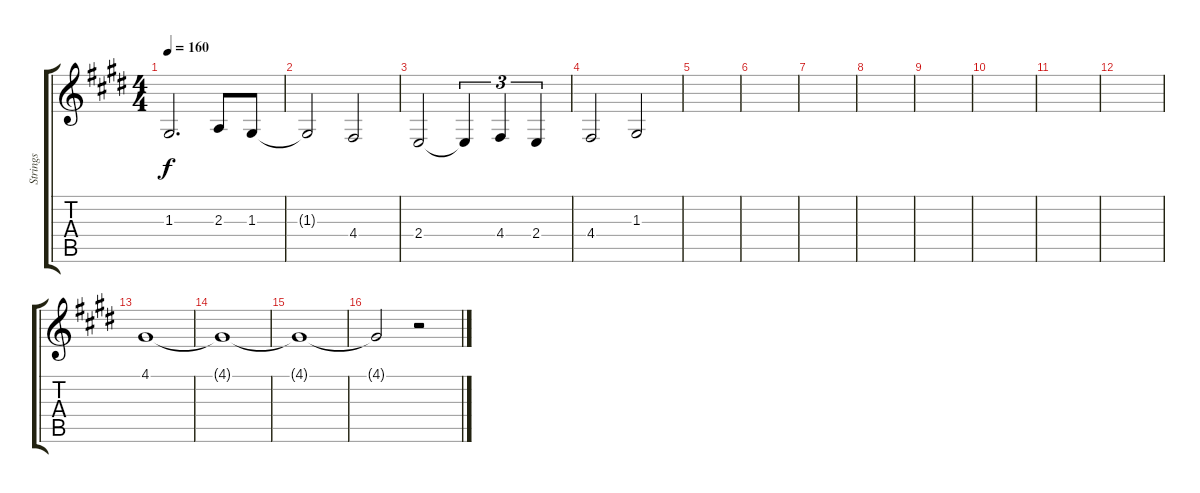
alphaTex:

\track ("Strings" "Strings") {instrument violin}
\staff {score tabs}
\tuning (E4 B3 G3 D3 A2 E2) {hide}
\ts (4 4)
\tempo 160
\clef g2
\ks e
1.3.2{d dy f} 2.3.8 1.3.8 |
1.3{t}.2 4.4.2 |
2.4.2 2.4{t}.4{tu (3 2)} 4.4.4{tu (3 2)} 2.4.4{tu (3 2)} |
4.4.2 1.3.2 |
|
|
|
|
|
|
|
|
4.1.1 |
4.1{t}.1 |
4.1{t}.1 |
4.1{t}.2 r.2
